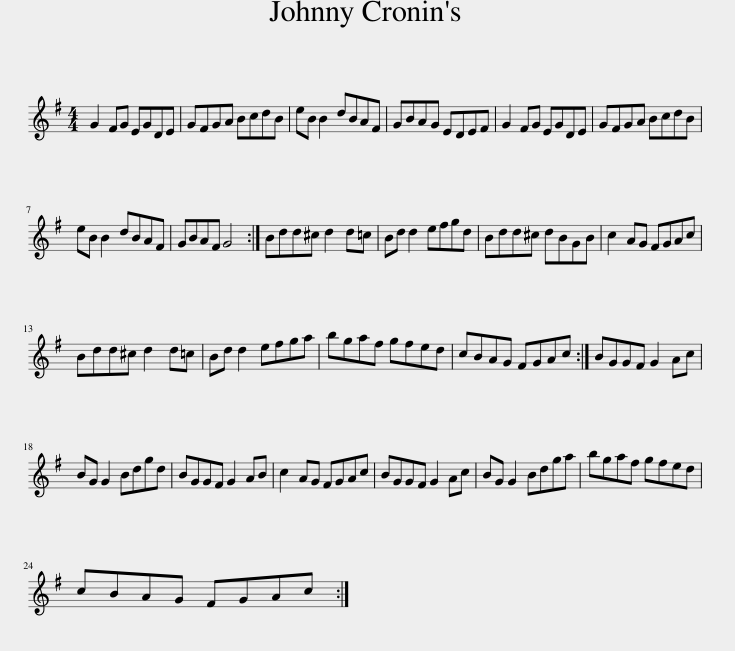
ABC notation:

X:1
L:1/8
M:4/4
I:linebreak $
K:G
V:1 treble
V:1
 G2 FG EGDE | GFGA BcdB | eB B2 dBAF | GBAG EDEF | G2 FG EGDE | %5
 GFGA BcdB |$ eB B2 dBAF | GBAF G4 :| Bdd^c d2 d=c | Bd d2 efgd | %10
 Bdd^c dBGB | c2 AG FGAc |$ Bdd^c d2 d=c | Bd d2 efga | bgaf gfed | %15
 cBAG FGAc :| BGGF G2 Ac |$ BG G2 Bdgd | BGGF G2 AB | c2 AG FGAc | %20
 BGGF G2 Ac | BG G2 Bdga | bgaf gfed |$ cBAG FGAc :| %24
